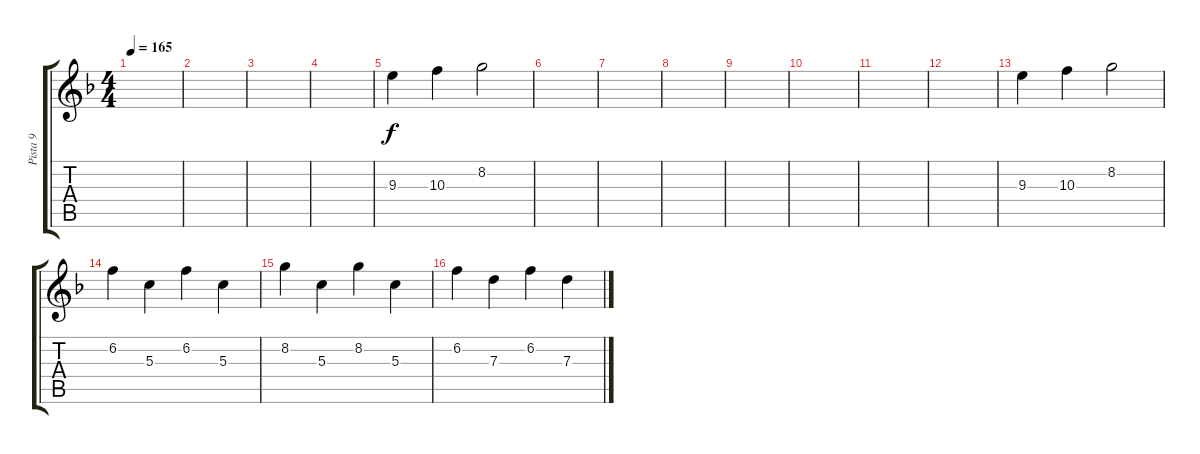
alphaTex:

\track ("Pista 9" "Pista 9") {instrument distortionguitar}
\staff {score tabs}
\tuning (E4 B3 G3 D3 A2 E2) {hide}
\ts (4 4)
\tempo 165
\clef g2
\ks f
|
|
|
|
9.3.4 10.3.4 8.2.2 |
|
|
|
|
|
|
|
9.3.4 10.3.4 8.2.2 |
6.2.4 5.3.4 6.2.4 5.3.4 |
8.2.4 5.3.4 8.2.4 5.3.4 |
6.2.4 7.3.4 6.2.4 7.3.4
